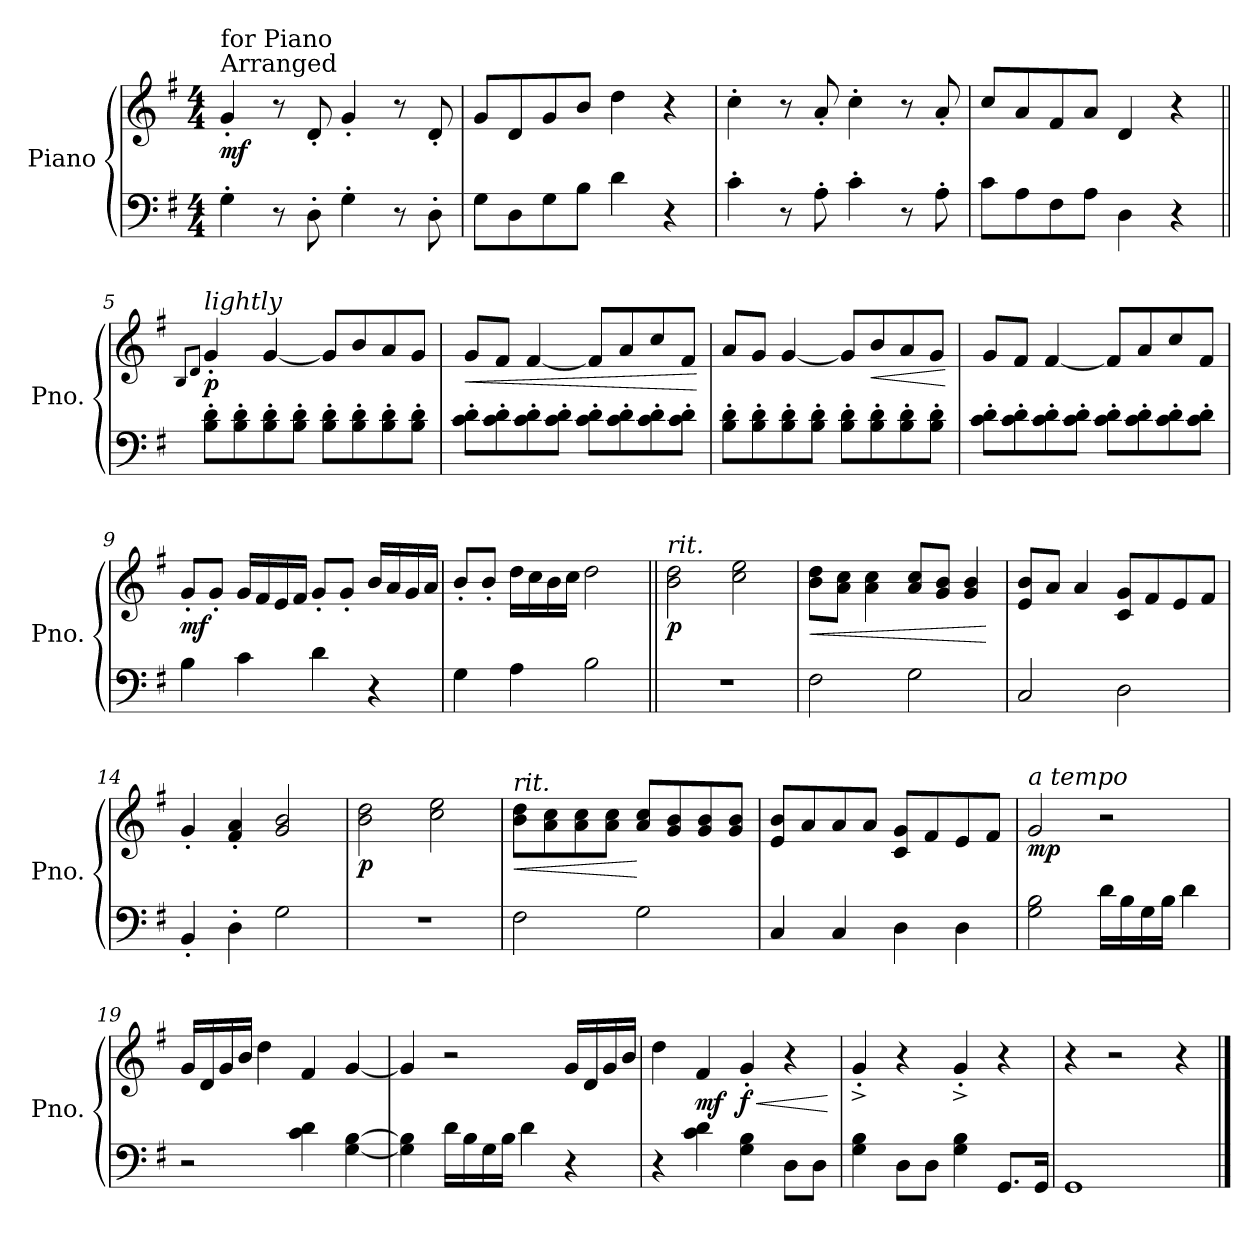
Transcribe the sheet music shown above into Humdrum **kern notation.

**kern	**kern	**dynam
*part1	*part1	*part1
*staff2	*staff1	*staff1/2
*I"Piano	*	*
*I'Pno.	*	*
*clefF4	*clefG2	*
*k[f#]	*k[f#]	*
*M4/4	*M4/4	*
*MM148	*MM148	*
=1	=1	=1
!	!LO:TX:a:t=Arranged	!
!	!LO:TX:a:t=for Piano	!
!	!	!LO:DY:b
4G'\	4g'/	mf
8r	8r	.
8D'\	8d'/	.
4G'\	4g'/	.
8r	8r	.
8D'\	8d'/	.
=2	=2	=2
8G\L	8g/L	.
8D\	8d/	.
8G\	8g/	.
8B\J	8b/J	.
4d\	4dd\	.
4r	4r	.
=3	=3	=3
4c'\	4cc'\	.
8r	8r	.
8A'\	8a'/	.
4c'\	4cc'\	.
8r	8r	.
8A'\	8a'/	.
=4	=4	=4
8c\L	8cc/L	.
8A\	8a/	.
8F#\	8f#/	.
8A\J	8a/J	.
4D\	4d/	.
4r	4r	.
=5||	=5||	=5||
*	*MM118	*
.	8qB/L	.
.	8qd/J	.
!	!LO:TX:a:i:t=lightly	!
!	!	!LO:DY:b
8B\' 8d\'L	4g'/	p
8B\' 8d\'	.	.
8B\' 8d\'	[4g/	.
8B\' 8d\'J	.	.
8B\' 8d\'L	8g/L]	.
8B\' 8d\'	8b/	.
8B\' 8d\'	8a/	.
8B\' 8d\'J	8g/J	.
!!LO:LB:g=z
=6	=6	=6
!	!	!LO:HP:b
8c\' 8d\'L	8g/L	<
8c\' 8d\'	8f#/J	.
8c\' 8d\'	[4f#/	.
8c\' 8d\'J	.	.
8c\' 8d\'L	8f#/L]	.
8c\' 8d\'	8a/	.
8c\' 8d\'	8cc/	.
8c\' 8d\'J	8f#/J	.
.	.	[
=7	=7	=7
8B\' 8d\'L	8a/L	.
8B\' 8d\'	8g/J	.
8B\' 8d\'	[4g/	.
8B\' 8d\'J	.	.
8B\' 8d\'L	8g/L]	.
!	!	!LO:HP:b
8B\' 8d\'	8b/	<
8B\' 8d\'	8a/	.
8B\' 8d\'J	8g/J	.
.	.	[
=8	=8	=8
8c\' 8d\'L	8g/L	.
8c\' 8d\'	8f#/J	.
8c\' 8d\'	[4f#/	.
8c\' 8d\'J	.	.
8c\' 8d\'L	8f#/L]	.
8c\' 8d\'	8a/	.
8c\' 8d\'	8cc/	.
8c\' 8d\'J	8f#/J	.
!!LO:LB:g=z
=9	=9	=9
!	!	!LO:DY:b
4B\	8g'/L	mf
.	8g'/J	.
4c\	16g/LL	.
.	16f#/	.
.	16e/	.
.	16f#/JJ	.
4d\	8g'/L	.
.	8g'/J	.
4r	16b/LL	.
.	16a/	.
.	16g/	.
.	16a/JJ	.
=10	=10	=10
4G\	8b'/L	.
.	8b'/J	.
4A\	16dd\LL	.
.	16cc\	.
.	16b\	.
.	16cc\JJ	.
2B\	2dd\	.
=11||	=11||	=11||
*	*MM114	*
!	!LO:TX:a:i:t=rit.	!
!	!	!LO:DY:b
1r	2b\ 2dd\	p
.	2cc\ 2ee\	.
=12	=12	=12
*	*MM110	*
!	!	!LO:HP:b
2F#\	8b\ 8dd\L	<
.	8a\ 8cc\J	.
.	4a\ 4cc\	.
2G\	8a/ 8cc/L	.
.	8g/ 8b/J	.
.	4g/ 4b/	.
.	.	[
=13	=13	=13
2C/	8e/ 8b/L	.
.	8a/J	.
.	4a/	.
2D\	8c/ 8g/L	.
.	8f#/	.
.	8e/	.
.	8f#/J	.
!!LO:LB:g=z
=14	=14	=14
4BB'/	4g'/	.
4D'\	4f#/' 4a/'	.
2G\	2g/ 2b/	.
=15	=15	=15
*	*MM114	*
!	!	!LO:DY:b
1r	2b\ 2dd\	p
.	2cc\ 2ee\	.
=16	=16	=16
*	*MM110	*
!	!LO:TX:a:i:t=rit.	!
!	!	!LO:HP:b
2F#\	8b\ 8dd\L	<
.	8a\ 8cc\	.
.	8a\ 8cc\	.
.	8a\ 8cc\J	.
*	*MM104	*
2G\	8a/ 8cc/L	[
.	8g/ 8b/	.
.	8g/ 8b/	.
.	8g/ 8b/J	.
=17	=17	=17
*	*MM100	*
4C/	8e/ 8b/L	.
.	8a/	.
4C/	8a/	.
.	8a/J	.
*	*MM98	*
4D\	8c/ 8g/L	.
.	8f#/	.
4D\	8e/	.
.	8f#/J	.
=18	=18	=18
!	!LO:TX:a:i:t=a tempo	!
!	!	!LO:DY:b
2G\ 2B\	2g/	mp
*	*MM124	*
16d\LL	2r	.
16B\	.	.
16G\	.	.
16B\JJ	.	.
4d\	.	.
!!LO:LB:g=z
=19	=19	=19
2r	16g/LL	.
.	16d/	.
.	16g/	.
.	16b/JJ	.
.	4dd\	.
4c\ 4d\	4f#/	.
[4G\ [4B\	[4g/	.
=20	=20	=20
4G\] 4B\]	4g/]	.
16d\LL	2r	.
16B\	.	.
16G\	.	.
16B\JJ	.	.
4d\	.	.
4r	16g/LL	.
.	16d/	.
.	16g/	.
.	16b/JJ	.
=21	=21	=21
4r	4dd\	.
!	!	!LO:DY:a=2
4c\ 4d\	4f#/	mf
!	!	!LO:HP:b
!	!	!LO:DY:n=1:b
4G\ 4B\	4g'/	< f
8D\L	4r	.
8D\J	.	.
.	.	[
=22	=22	=22
4G\ 4B\	4g^'/	.
8D\L	4r	.
8D\J	.	.
4G\ 4B\	4g^'/	.
8.GG/L	4r	.
16GG/Jk	.	.
=23	=23	=23
1GG	4r	.
.	2r	.
.	4r	.
==	==	==
*-	*-	*-
